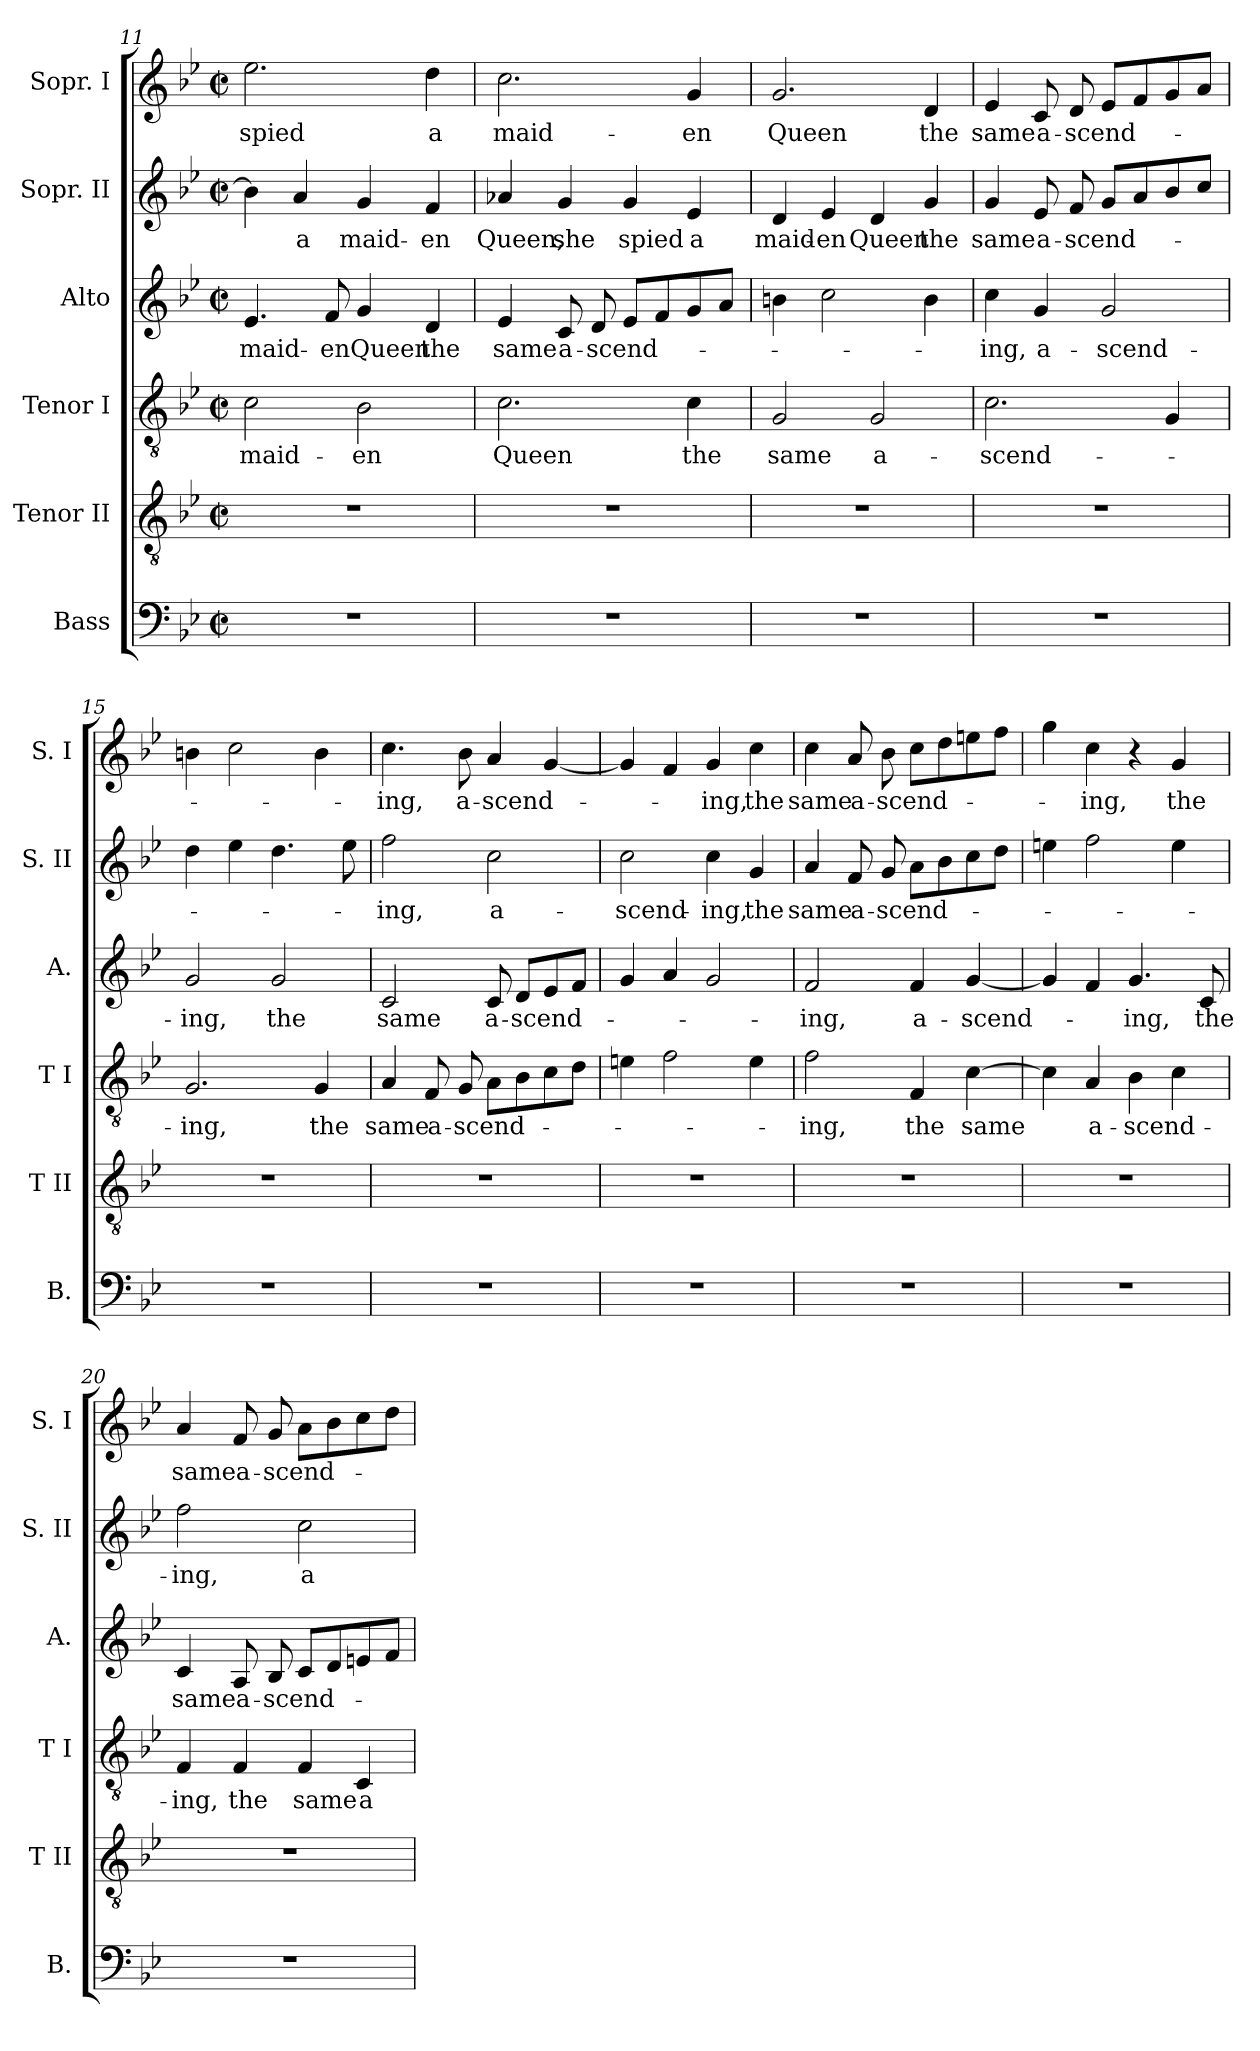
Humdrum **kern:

**kern	**kern	**kern	**text	**kern	**text	**kern	**text	**kern	**text
*part6	*part5	*part4	*part4	*part3	*part3	*part2	*part2	*part1	*part1
*staff6	*staff5	*staff4	*staff4	*staff3	*staff3	*staff2	*staff2	*staff1	*staff1
*I"Bass	*I"Tenor II	*I"Tenor I	*	*I"Alto	*	*I"Sopr. II	*	*I"Sopr. I	*
*I'B.	*I'T II	*I'T I	*	*I'A.	*	*I'S. II	*	*I'S. I	*
*clefF4	*clefGv2	*clefGv2	*	*clefG2	*	*clefG2	*	*clefG2	*
*k[b-e-]	*k[b-e-]	*k[b-e-]	*	*k[b-e-]	*	*k[b-e-]	*	*k[b-e-]	*
*B-:	*B-:	*B-:	*	*B-:	*	*B-:	*	*B-:	*
*M2/2	*M2/2	*M2/2	*	*M2/2	*	*M2/2	*	*M2/2	*
*met(c|)	*met(c|)	*met(c|)	*	*met(c|)	*	*met(c|)	*	*met(c|)	*
=11	=11	=11	=11	=11	=11	=11	=11	=11	=11
1r	1r	2c\	maid-	4.e-/	maid-	4b-\]	.	2.ee-\	spied
.	.	.	.	.	.	4a/	a	.	.
.	.	.	.	8f/	-en	.	.	.	.
.	.	2B-\	-en	4g/	Queen	4g/	maid-	.	.
.	.	.	.	4d/	the	4f/	-en	4dd\	a
!!LO:PB:g=z
=12	=12	=12	=12	=12	=12	=12	=12	=12	=12
1r	1r	2.c\	Queen	4e-/	same	4a-X/	Queen,	2.cc\	maid-
.	.	.	.	8c/	a-	4g/	she	.	.
.	.	.	.	8d/	-scend-	.	.	.	.
.	.	.	.	8e-/L	.	4g/	spied	.	.
.	.	.	.	8f/	.	.	.	.	.
.	.	4c\	the	8g/	.	4e-/	a	4g/	-en
.	.	.	.	8a/J	.	.	.	.	.
=13	=13	=13	=13	=13	=13	=13	=13	=13	=13
1r	1r	2G/	same	4bn\	.	4d/	maid-	2.g/	Queen
.	.	.	.	2cc\	.	4e-/	-en	.	.
.	.	2G/	a-	.	.	4d/	Queen	.	.
.	.	.	.	4b\	.	4g/	the	4d/	the
=14	=14	=14	=14	=14	=14	=14	=14	=14	=14
1r	1r	2.c\	-scend-	4cc\	-ing,	4g/	same	4e-/	same
.	.	.	.	4g/	a-	8e-/	a-	8c/	a-
.	.	.	.	.	.	8f/	-scend-	8d/	-scend-
.	.	.	.	2g/	-scend-	8g/L	.	8e-/L	.
.	.	.	.	.	.	8a/	.	8f/	.
.	.	4G/	.	.	.	8b-/	.	8g/	.
.	.	.	.	.	.	8cc/J	.	8a/J	.
=15	=15	=15	=15	=15	=15	=15	=15	=15	=15
1r	1r	2.G/	-ing,	2g/	-ing,	4dd\	.	4bn\	.
.	.	.	.	.	.	4ee-\	.	2cc\	.
.	.	.	.	2g/	the	4.dd\	.	.	.
.	.	4G/	the	.	.	.	.	4b\	.
.	.	.	.	.	.	8ee-\	.	.	.
!!LO:LB:g=z
=16	=16	=16	=16	=16	=16	=16	=16	=16	=16
1r	1r	4A/	same	2c/	same	2ff\	-ing,	4.cc\	-ing,
.	.	8F/	a-	.	.	.	.	.	.
.	.	8G/	-scend-	.	.	.	.	8b-\	a-
.	.	8A\L	.	8c/	a-	2cc\	a-	4a/	-scend-
.	.	8B-\	.	8d/L	-scend-	.	.	.	.
.	.	8c\	.	8e-/	.	.	.	[4g/	.
.	.	8d\J	.	8f/J	.	.	.	.	.
=17	=17	=17	=17	=17	=17	=17	=17	=17	=17
1r	1r	4en\	.	4g/	.	2cc\	-scend-	4g/]	.
.	.	2f\	.	4a/	.	.	.	4f/	.
.	.	.	.	2g/	.	4cc\	-ing,	4g/	-ing,
.	.	4e\	.	.	.	4g/	the	4cc\	the
=18	=18	=18	=18	=18	=18	=18	=18	=18	=18
1r	1r	2f\	-ing,	2f/	-ing,	4a/	same	4cc\	same
.	.	.	.	.	.	8f/	a-	8a/	a-
.	.	.	.	.	.	8g/	-scend-	8b-\	-scend-
.	.	4F/	the	4f/	a-	8a\L	.	8cc\L	.
.	.	.	.	.	.	8b-\	.	8dd\	.
.	.	[4c\	same	[4g/	-scend-	8cc\	.	8een\	.
.	.	.	.	.	.	8dd\J	.	8ff\J	.
=19	=19	=19	=19	=19	=19	=19	=19	=19	=19
1r	1r	4c\]	.	4g/]	.	4een\	.	4gg\	.
.	.	4A/	a-	4f/	.	2ff\	.	4cc\	-ing,
.	.	4B-\	-scend-	4.g/	-ing,	.	.	4r	.
.	.	4c\	.	.	.	4ee\	.	4g/	the
.	.	.	.	8c/	the	.	.	.	.
!!LO:LB:g=z
=20	=20	=20	=20	=20	=20	=20	=20	=20	=20
1r	1r	4F/	-ing,	4c/	same	2ff\	-ing,	4a/	same
.	.	4F/	the	8A/	a-	.	.	8f/	a-
.	.	.	.	8B-/	-scend-	.	.	8g/	-scend-
.	.	4F/	same	8c/L	.	2cc\	a-	8a\L	.
.	.	.	.	8d/	.	.	.	8b-\	.
.	.	4C/	a-	8en/	.	.	.	8cc\	.
.	.	.	.	8f/J	.	.	.	8dd\J	.
=	=	=	=	=	=	=	=	=	=
*-	*-	*-	*-	*-	*-	*-	*-	*-	*-
